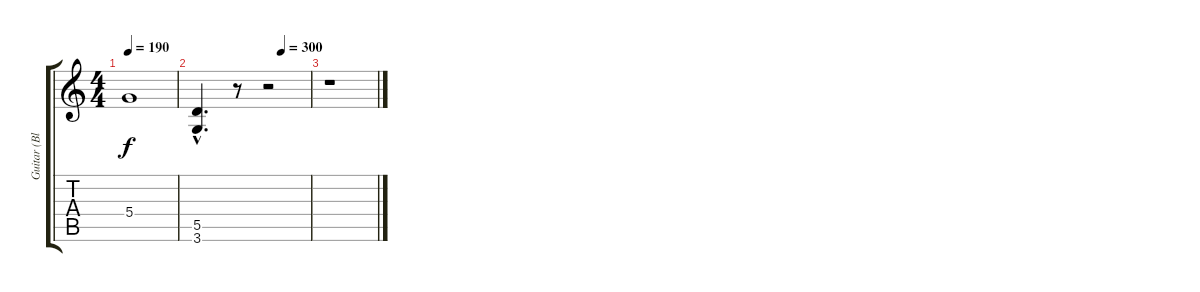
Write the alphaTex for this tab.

\track ("Guitar (Blackmore)" "Guitar (Bl") {instrument distortionguitar}
\staff {score tabs}
\tuning (E4 B3 G3 D3 A2 E2) {hide}
\ts (4 4)
\tempo 190
\clef g2
\ks c
5.4{t}.1{dy f} |
\tempo (300 0.75)
(5.5{hac} 3.6{hac}).4{d} r.8 r.2 |
r.1
